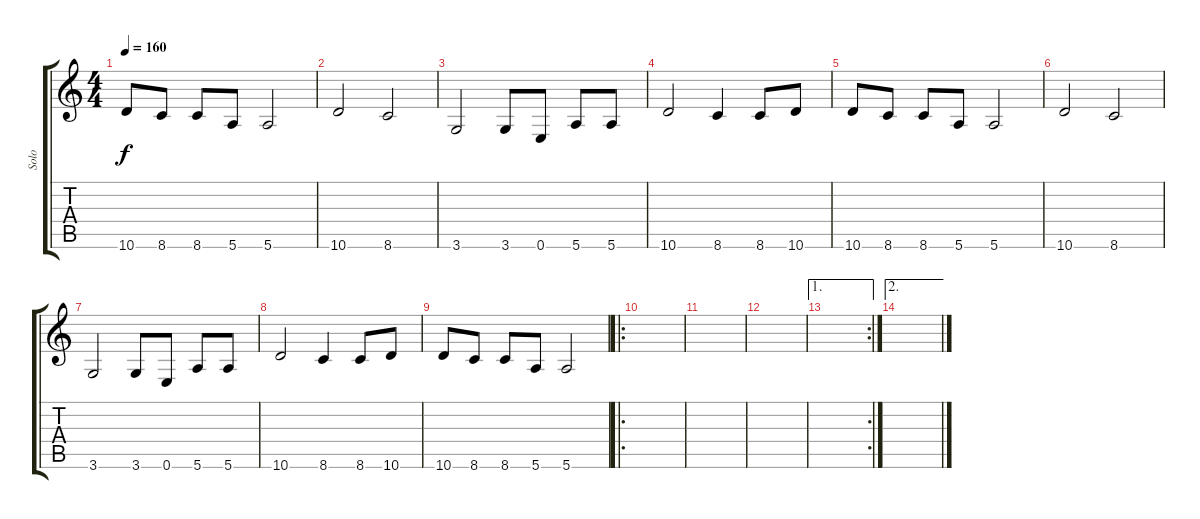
\track ("Solo" "Solo") {instrument electricguitarclean}
\staff {score tabs}
\tuning (E4 B3 G3 D3 A2 E2) {hide}
\ts (4 4)
\tempo 160
\clef g2
\ks c
10.6.8{dy f} 8.6.8 8.6.8 5.6.8 5.6.2 |
10.6.2 8.6.2 |
3.6.2 3.6.8 0.6.8 5.6.8 5.6.8 |
10.6.2 8.6.4 8.6.8 10.6.8 |
10.6.8 8.6.8 8.6.8 5.6.8 5.6.2 |
10.6.2 8.6.2 |
3.6.2 3.6.8 0.6.8 5.6.8 5.6.8 |
10.6.2 8.6.4 8.6.8 10.6.8 |
10.6.8 8.6.8 8.6.8 5.6.8 5.6.2 |
\ro
|
|
|
\ae 1
\rc 2
|
\ae 2
